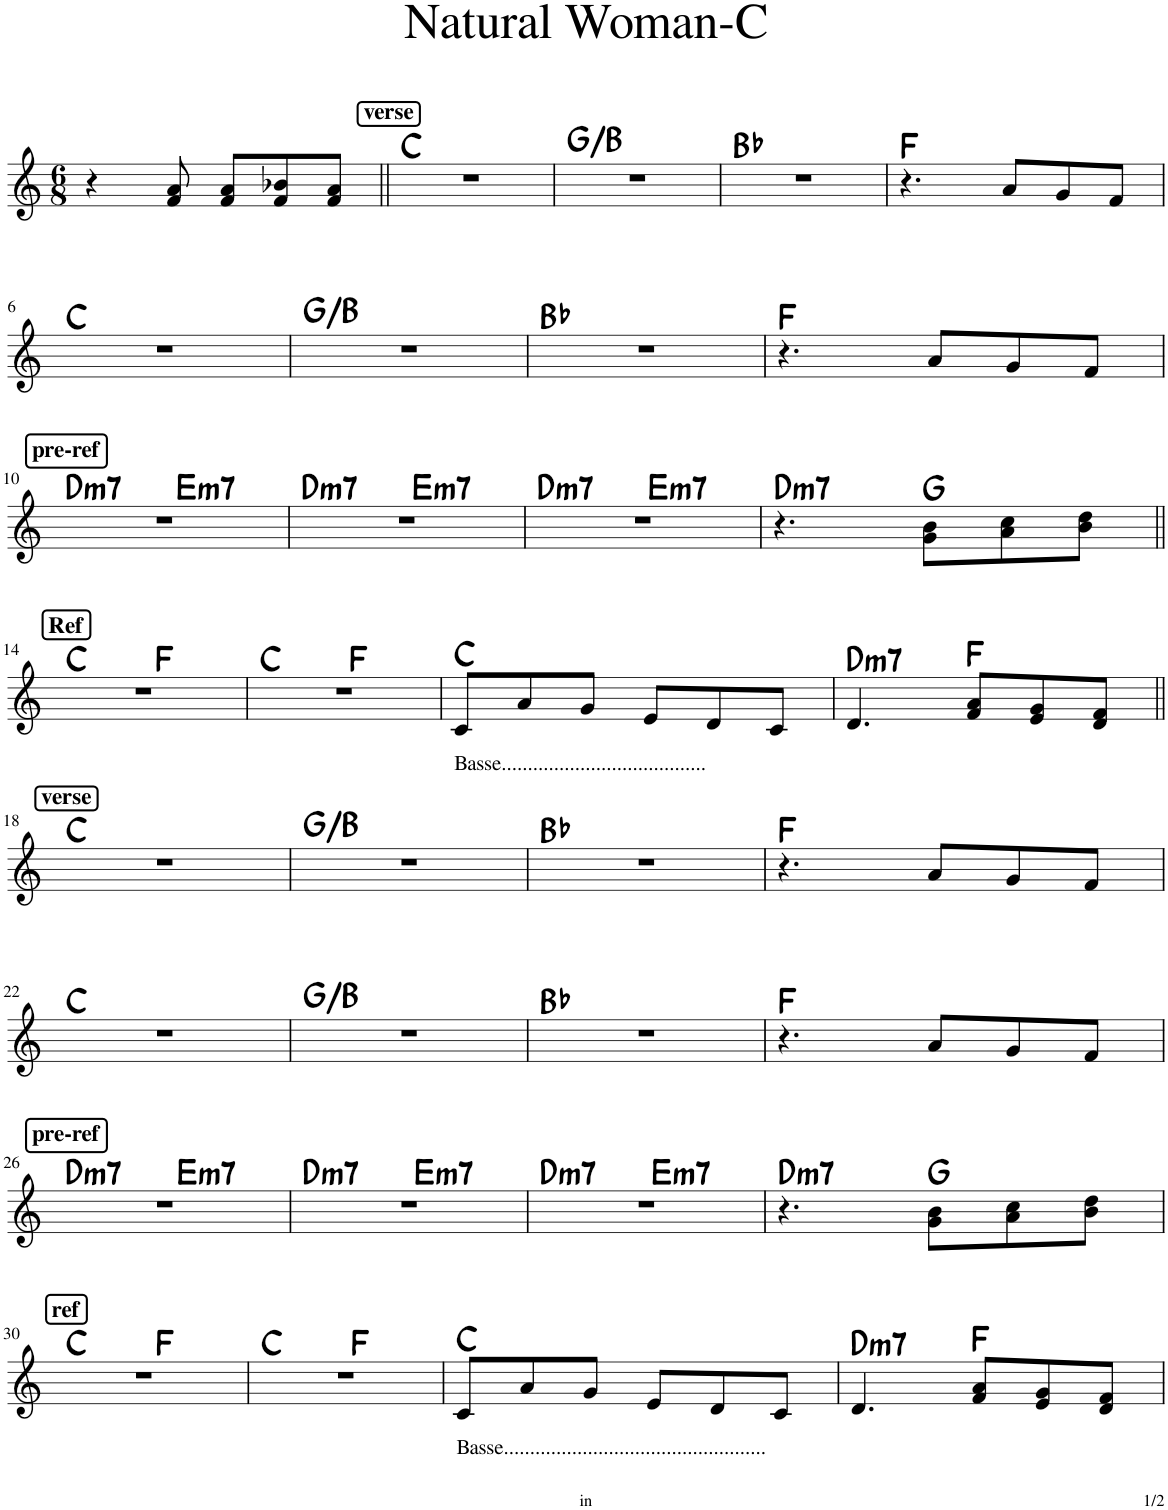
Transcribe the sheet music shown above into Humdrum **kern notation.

**kern	**harte
*part1	*part1
*staff1	*
*I"Piano	*
*I'Pno.	*
*clefG2	*
*k[]	*
*M6/8	*
=1	=1
4r	.
8f/ 8a/	.
8f/ 8a/L	.
8f/ 8b-X/	.
8f/ 8a/J	.
!!LO:REH:place=s1:a:B:rj:fs=11:t=verse
=2||	=2||
2.r	C:maj
=3	=3
2.r	G:maj/3
=4	=4
2.r	Bb:maj
=5	=5
4.r	F:maj
8a/L	.
8g/	.
8f/J	.
!!LO:LB:g=z
=6	=6
2.r	C:maj
=7	=7
2.r	G:maj/3
=8	=8
2.r	Bb:maj
=9	=9
4.r	F:maj
8a/L	.
8g/	.
8f/J	.
!!LO:LB:g=z
!!LO:REH:place=s1:a:B:rj:fs=11:t=pre-ref
=10	=10
!	!LO:H:kt=m7
*^	*
2.r	4.ryy	D:min7
!	!	!LO:H:kt=m7
.	4.ryy	E:min7
=11	=11	=11
!	!	!LO:H:kt=m7
2.r	4.ryy	D:min7
!	!	!LO:H:kt=m7
.	4.ryy	E:min7
=12	=12	=12
!	!	!LO:H:kt=m7
2.r	4.ryy	D:min7
!	!	!LO:H:kt=m7
.	4.ryy	E:min7
=13	=13	=13
!	!	!LO:H:kt=m7
*v	*v	*
4.r	D:min7
8g\ 8b\L	G:maj
8a\ 8cc\	.
8b\ 8dd\J	.
!!LO:LB:g=z
!!LO:REH:place=s1:a:B:rj:fs=11:t=Ref
=14||	=14||
*^	*
2.r	4.ryy	C:maj
.	4.ryy	F:maj
=15	=15	=15
2.r	4.ryy	C:maj
.	4.ryy	F:maj
=16	=16	=16
!LO:TX:b:t=Basse.......................................	!	!
*v	*v	*
8c/L	C:maj
8a/	.
8g/J	.
8e/L	.
8d/	.
8c/J	.
=17	=17
!	!LO:H:kt=m7
4.d/	D:min7
8f/ 8a/L	F:maj
8e/ 8g/	.
8d/ 8f/J	.
!!LO:LB:g=z
!!LO:REH:place=s1:a:B:rj:fs=11:t=verse
=18||	=18||
2.r	C:maj
=19	=19
2.r	G:maj/3
=20	=20
2.r	Bb:maj
=21	=21
4.r	F:maj
8a/L	.
8g/	.
8f/J	.
!!LO:LB:g=z
=22	=22
2.r	C:maj
=23	=23
2.r	G:maj/3
=24	=24
2.r	Bb:maj
=25	=25
4.r	F:maj
8a/L	.
8g/	.
8f/J	.
!!LO:LB:g=z
!!LO:REH:place=s1:a:B:rj:fs=11:t=pre-ref
=26	=26
!	!LO:H:kt=m7
*^	*
2.r	4.ryy	D:min7
!	!	!LO:H:kt=m7
.	4.ryy	E:min7
=27	=27	=27
!	!	!LO:H:kt=m7
2.r	4.ryy	D:min7
!	!	!LO:H:kt=m7
.	4.ryy	E:min7
=28	=28	=28
!	!	!LO:H:kt=m7
2.r	4.ryy	D:min7
!	!	!LO:H:kt=m7
.	4.ryy	E:min7
=29	=29	=29
!	!	!LO:H:kt=m7
*v	*v	*
4.r	D:min7
8g\ 8b\L	G:maj
8a\ 8cc\	.
8b\ 8dd\J	.
!!LO:LB:g=z
!!LO:REH:place=s1:a:B:rj:fs=11:t=ref
=30	=30
*^	*
2.r	4.ryy	C:maj
.	4.ryy	F:maj
=31	=31	=31
2.r	4.ryy	C:maj
.	4.ryy	F:maj
=32	=32	=32
!LO:TX:b:t=Basse..................................................	!	!
*v	*v	*
8c/L	C:maj
8a/	.
8g/J	.
8e/L	.
8d/	.
8c/J	.
=33	=33
!	!LO:H:kt=m7
4.d/	D:min7
8f/ 8a/L	F:maj
8e/ 8g/	.
8d/ 8f/J	.
=	=
*-	*-
